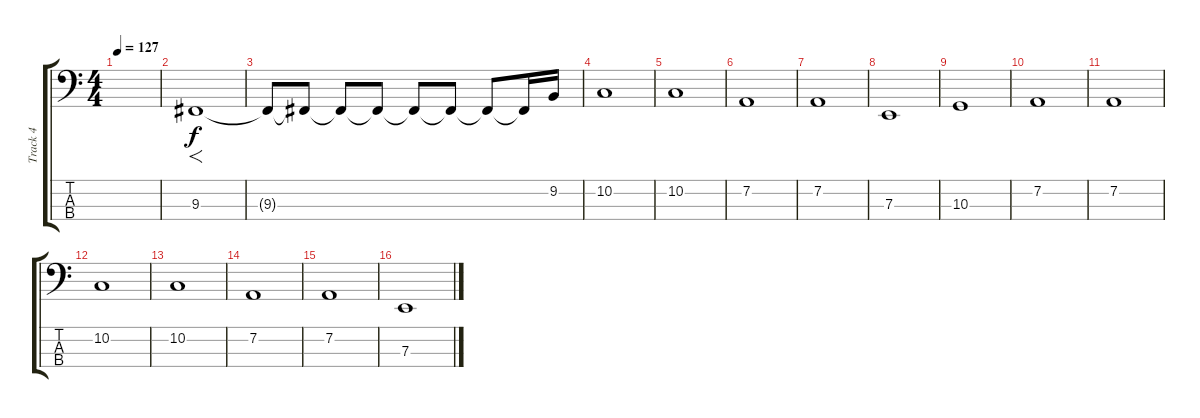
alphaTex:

\track ("Track 4" "Track 4") {instrument stringensemble1}
\staff {score tabs}
\tuning (G2 D2 A1 E1) {hide}
\ts (4 4)
\tempo 127
\clef f4
\ks c
|
9.3.1{f} |
9.3{t}.8 9.3{t}.8 9.3{t}.8 9.3{t}.8 9.3{t}.8 9.3{t}.8 9.3{t}.8 9.3{t}.16 9.2.16 |
10.2.1 |
10.2.1 |
7.2.1 |
7.2.1 |
7.3.1 |
10.3.1 |
7.2.1 |
7.2.1 |
10.2.1 |
10.2.1 |
7.2.1 |
7.2.1 |
7.3.1
